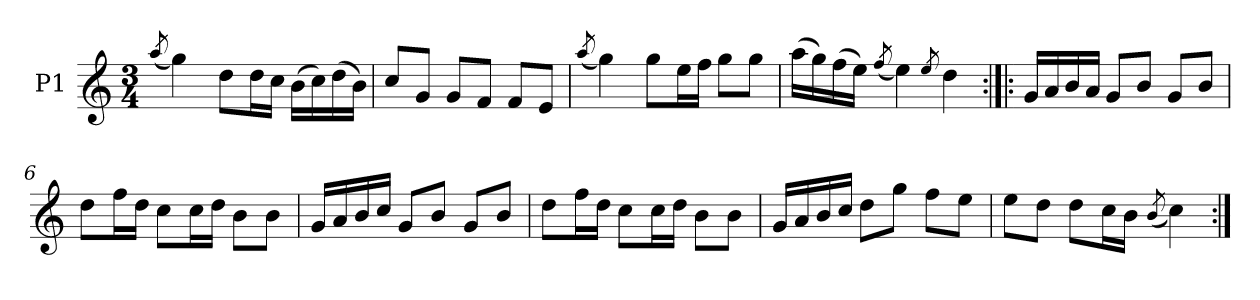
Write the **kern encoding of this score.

**kern
*part1
*staff1
*I"P1
!!LO:PB:g=z
*clefG2
*k[]
*C:
*M3/4
=1
(8qaai/
4ggi\)
8ddi\L
16ddi\L
16cci\JJ
(16bi\LL
16cci\)
(16ddi\
16bi\JJ)
=2
8cci/L
8gi/J
8gi/L
8fi/J
8fi/L
8ei/J
=3
(8qaai/
4ggi\)
8ggi\L
16eei\L
16ffi\JJ
8ggi\L
8ggi\J
=4
(16aai\LL
16ggi\)
(16ffi\
16eei\JJ)
(8qffi/
4eei\)
8qeei/
4ddi\
!!LO:LB:g=z
=5:|!|:
16gi/LL
16ai/
16bi/
16ai/JJ
8gi/L
8bi/J
8gi/L
8bi/J
=6
8ddi\L
16ffi\L
16ddi\JJ
8cci\L
16cci\L
16ddi\JJ
8bi\L
8bi\J
=7
16gi/LL
16ai/
16bi/
16cci/JJ
8gi/L
8bi/J
8gi/L
8bi/J
!!LO:LB:g=z
=8
8ddi\L
16ffi\L
16ddi\JJ
8cci\L
16cci\L
16ddi\JJ
8bi\L
8bi\J
=9
16gi/LL
16ai/
16bi/
16cci/JJ
8ddi\L
8ggi\J
8ffi\L
8eei\J
=10
8eei\L
8ddi\J
8ddi\L
16cci\L
16bi\JJ
(8qbi/
4cci\)
=:|!
*-
